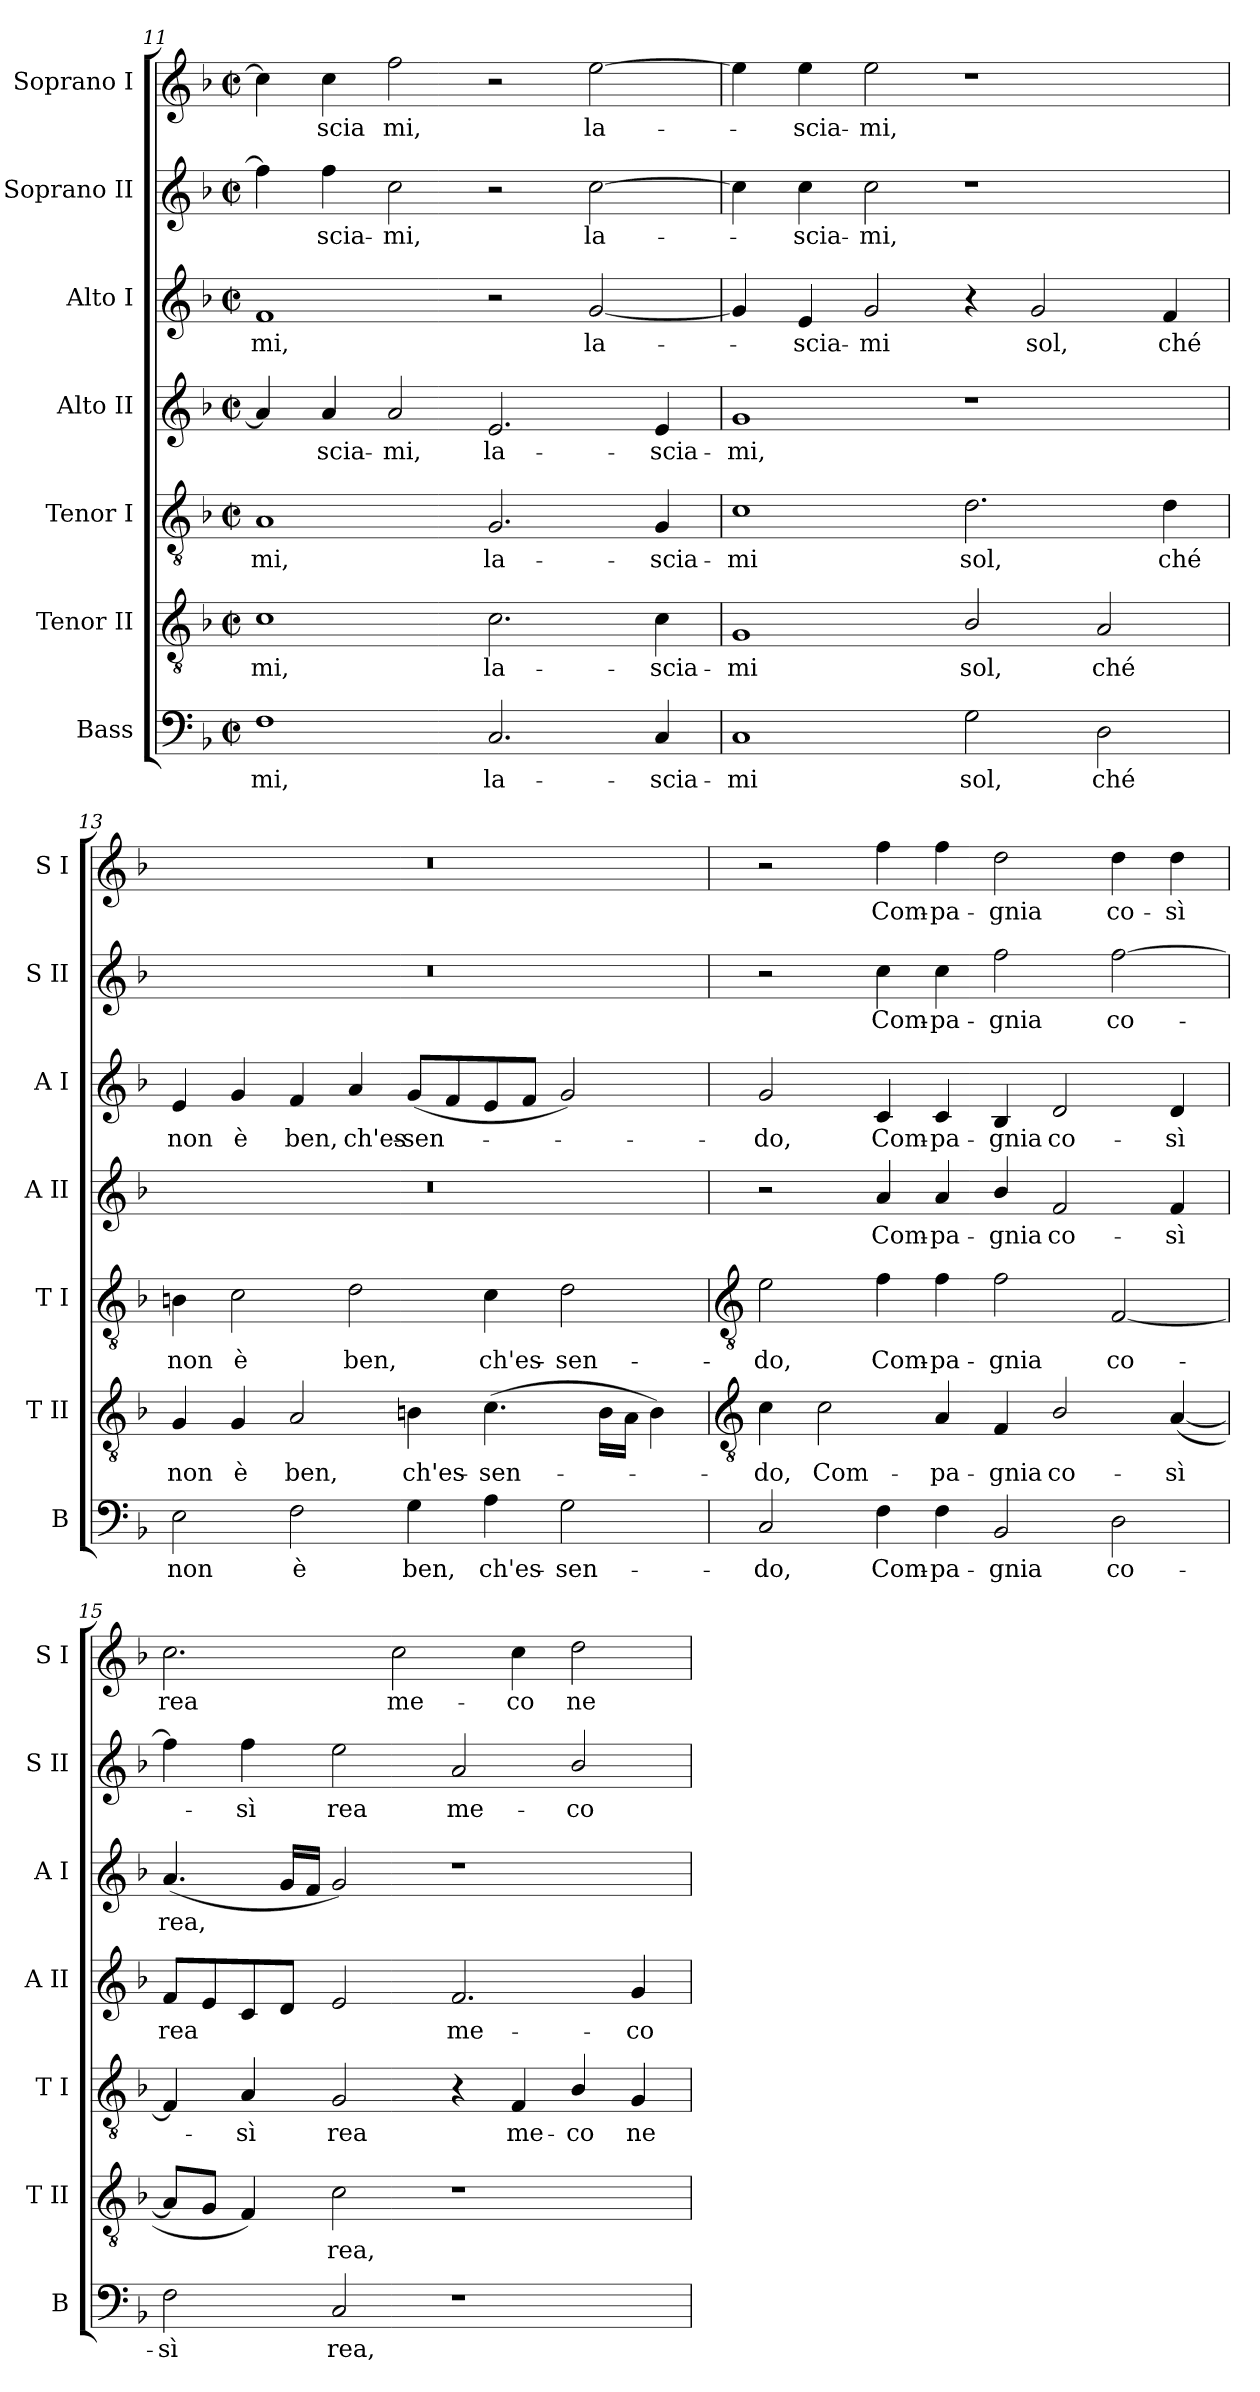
**kern	**text	**kern	**text	**kern	**text	**kern	**text	**kern	**text	**kern	**text	**kern	**text
*part7	*part7	*part6	*part6	*part5	*part5	*part4	*part4	*part3	*part3	*part2	*part2	*part1	*part1
*staff7	*staff7	*staff6	*staff6	*staff5	*staff5	*staff4	*staff4	*staff3	*staff3	*staff2	*staff2	*staff1	*staff1
*I"Bass	*	*I"Tenor II	*	*I"Tenor I	*	*I"Alto II	*	*I"Alto I	*	*I"Soprano II	*	*I"Soprano I	*
*I'B	*	*I'T II	*	*I'T I	*	*I'A II	*	*I'A I	*	*I'S II	*	*I'S I	*
*clefF4	*	*clefGv2	*	*clefGv2	*	*clefG2	*	*clefG2	*	*clefG2	*	*clefG2	*
*k[b-]	*	*k[b-]	*	*k[b-]	*	*k[b-]	*	*k[b-]	*	*k[b-]	*	*k[b-]	*
*F:	*	*F:	*	*F:	*	*F:	*	*F:	*	*F:	*	*F:	*
*M4/2	*	*M4/2	*	*M4/2	*	*M4/2	*	*M4/2	*	*M4/2	*	*M4/2	*
*met(c|)	*	*met(c|)	*	*met(c|)	*	*met(c|)	*	*met(c|)	*	*met(c|)	*	*met(c|)	*
=11	=11	=11	=11	=11	=11	=11	=11	=11	=11	=11	=11	=11	=11
!	!LO:LY:b	!	!LO:LY:b	!	!LO:LY:b	!	!	!	!LO:LY:b	!	!	!	!
1F	-mi,	1c	-mi,	1A	-mi,	4a]	.	1f	-mi,	4ff]	.	4cc]	.
!	!	!	!	!	!	!	!LO:LY:b	!	!	!	!LO:LY:b	!	!LO:LY:b
.	.	.	.	.	.	4a	scia-	.	.	4ff	scia-	4cc	scia
!	!	!	!	!	!	!	!LO:LY:b	!	!	!	!LO:LY:b	!	!LO:LY:b
.	.	.	.	.	.	2a	-mi,	.	.	2cc	-mi,	2ff	mi,
!	!LO:LY:b	!	!LO:LY:b	!	!LO:LY:b	!	!LO:LY:b	!	!	!	!	!	!
2.C	la-	2.c	la-	2.G	la-	2.e	la-	2r	.	2r	.	2r	.
!	!	!	!	!	!	!	!	!	!LO:LY:b	!	!LO:LY:b	!	!LO:LY:b
.	.	.	.	.	.	.	.	[2g	la-	[2cc	la-	[2ee	la-
!	!LO:LY:b	!	!LO:LY:b	!	!LO:LY:b	!	!LO:LY:b	!	!	!	!	!	!
4C	-scia-	4c	-scia-	4G	-scia-	4e	-scia-	.	.	.	.	.	.
=12	=12	=12	=12	=12	=12	=12	=12	=12	=12	=12	=12	=12	=12
!	!LO:LY:b	!	!LO:LY:b	!	!LO:LY:b	!	!LO:LY:b	!	!	!	!	!	!
1C	-mi	1G	-mi	1c	-mi	1g	-mi,	4g]	.	4cc]	.	4ee]	.
!	!	!	!	!	!	!	!	!	!LO:LY:b	!	!LO:LY:b	!	!LO:LY:b
.	.	.	.	.	.	.	.	4e	scia-	4cc	scia-	4ee	scia-
!	!	!	!	!	!	!	!	!	!LO:LY:b	!	!LO:LY:b	!	!LO:LY:b
.	.	.	.	.	.	.	.	2g	-mi	2cc	-mi,	2ee	-mi,
!	!LO:LY:b	!	!LO:LY:b	!	!LO:LY:b	!	!	!	!	!	!	!	!
2G	sol,	2B-/	sol,	2.d	sol,	1r	.	4r	.	1r	.	1r	.
!	!	!	!	!	!	!	!	!	!LO:LY:b	!	!	!	!
.	.	.	.	.	.	.	.	2g	sol,	.	.	.	.
!	!LO:LY:b	!	!LO:LY:b	!	!	!	!	!	!	!	!	!	!
2D	ché	2A	ché	.	.	.	.	.	.	.	.	.	.
!	!	!	!	!	!LO:LY:b	!	!	!	!LO:LY:b	!	!	!	!
.	.	.	.	4d	ché	.	.	4f	ché	.	.	.	.
=13	=13	=13	=13	=13	=13	=13	=13	=13	=13	=13	=13	=13	=13
!	!LO:LY:b	!	!LO:LY:b	!	!LO:LY:b	!	!	!	!LO:LY:b	!	!	!	!
2E	non	4G	non	4Bn	non	0r	.	4e	non	0r	.	0r	.
!	!	!	!LO:LY:b	!	!LO:LY:b	!	!	!	!LO:LY:b	!	!	!	!
.	.	4G	è	2c	è	.	.	4g	è	.	.	.	.
!	!LO:LY:b	!	!LO:LY:b	!	!	!	!	!	!LO:LY:b	!	!	!	!
2F	è	2A	ben,	.	.	.	.	4f	ben,	.	.	.	.
!	!	!	!	!	!LO:LY:b	!	!	!	!LO:LY:b	!	!	!	!
.	.	.	.	2d	ben,	.	.	4a	ch'es-	.	.	.	.
!	!LO:LY:b	!	!LO:LY:b	!	!	!	!	!	!LO:LY:b	!	!	!	!
4G	ben,	4Bn	ch'es-	.	.	.	.	(<8gL	-sen-	.	.	.	.
.	.	.	.	.	.	.	.	8f	.	.	.	.	.
!	!LO:LY:b	!	!LO:LY:b	!	!LO:LY:b	!	!	!	!	!	!	!	!
4A	ch'es-	(>4.c	-sen-	4c	ch'es-	.	.	8e	.	.	.	.	.
.	.	.	.	.	.	.	.	8fJ	.	.	.	.	.
!	!LO:LY:b	!	!	!	!LO:LY:b	!	!	!	!	!	!	!	!
2G	-sen-	.	.	2d	-sen-	.	.	2g)	.	.	.	.	.
.	.	16B\LL	.	.	.	.	.	.	.	.	.	.	.
.	.	16A\JJ	.	.	.	.	.	.	.	.	.	.	.
.	.	4B)	.	.	.	.	.	.	.	.	.	.	.
!!LO:LB:g=z
=14	=14	=14	=14	=14	=14	=14	=14	=14	=14	=14	=14	=14	=14
*	*	*clefGv2	*	*clefGv2	*	*	*	*	*	*	*	*	*
!	!LO:LY:b	!	!LO:LY:b	!	!LO:LY:b	!	!	!	!LO:LY:b	!	!	!	!
2C	-do,	4c	do,	2e	-do,	2r	.	2g	do,	2r	.	2r	.
!	!	!	!LO:LY:b	!	!	!	!	!	!	!	!	!	!
.	.	2c	Com-	.	.	.	.	.	.	.	.	.	.
!	!LO:LY:b	!	!	!	!LO:LY:b	!	!LO:LY:b	!	!LO:LY:b	!	!LO:LY:b	!	!LO:LY:b
4F	Com-	.	.	4f	Com-	4a	Com-	4c	Com-	4cc	Com-	4ff	Com-
!	!LO:LY:b	!	!LO:LY:b	!	!LO:LY:b	!	!LO:LY:b	!	!LO:LY:b	!	!LO:LY:b	!	!LO:LY:b
4F	-pa-	4A	-pa-	4f	-pa-	4a	-pa-	4c	-pa-	4cc	-pa-	4ff	-pa-
!	!LO:LY:b	!	!LO:LY:b	!	!LO:LY:b	!	!LO:LY:b	!	!LO:LY:b	!	!LO:LY:b	!	!LO:LY:b
2BB-	-gnia	4F	-gnia	2f	-gnia	4b-/	-gnia	4B-	-gnia	2ff	-gnia	2dd	-gnia
!	!	!	!LO:LY:b	!	!	!	!LO:LY:b	!	!LO:LY:b	!	!	!	!
.	.	2B-/	co-	.	.	2f	co-	2d	co-	.	.	.	.
!	!LO:LY:b	!	!	!	!LO:LY:b	!	!	!	!	!	!LO:LY:b	!	!LO:LY:b
2D	co-	.	.	[2F	co-	.	.	.	.	[2ff	co-	4dd	co-
!	!	!	!LO:LY:b	!	!	!	!LO:LY:b	!	!LO:LY:b	!	!	!	!LO:LY:b
.	.	(<[4A	-sì	.	.	4f	-sì	4d	-sì	.	.	4dd	-sì
=15	=15	=15	=15	=15	=15	=15	=15	=15	=15	=15	=15	=15	=15
!	!LO:LY:b	!	!	!	!	!	!LO:LY:b	!	!LO:LY:b	!	!	!	!LO:LY:b
2F	-sì	8AL]	.	4F]	.	8fL	rea	(<4.a	rea,	4ff]	.	2.cc	rea
.	.	8GJ	.	.	.	8e	.	.	.	.	.	.	.
!	!	!	!	!	!LO:LY:b	!	!	!	!	!	!LO:LY:b	!	!
.	.	4F)	.	4A	sì	8c	.	.	.	4ff	sì	.	.
.	.	.	.	.	.	8dJ	.	16gLL	.	.	.	.	.
.	.	.	.	.	.	.	.	16fJJ	.	.	.	.	.
!	!LO:LY:b	!	!LO:LY:b	!	!LO:LY:b	!	!	!	!	!	!LO:LY:b	!	!
2C	rea,	2c	rea,	2G	rea	2e	.	2g)	.	2ee	rea	.	.
!	!	!	!	!	!	!	!	!	!	!	!	!	!LO:LY:b
.	.	.	.	.	.	.	.	.	.	.	.	2cc	me-
!	!	!	!	!	!	!	!LO:LY:b	!	!	!	!LO:LY:b	!	!
1r	.	1r	.	4r	.	2.f	me-	1r	.	2a	me-	.	.
!	!	!	!	!	!LO:LY:b	!	!	!	!	!	!	!	!LO:LY:b
.	.	.	.	4F	me-	.	.	.	.	.	.	4cc	-co
!	!	!	!	!	!LO:LY:b	!	!	!	!	!	!LO:LY:b	!	!LO:LY:b
.	.	.	.	4B-/	-co	.	.	.	.	2b-/	-co	2dd	ne
!	!	!	!	!	!LO:LY:b	!	!LO:LY:b	!	!	!	!	!	!
.	.	.	.	4G	ne	4g	-co	.	.	.	.	.	.
=	=	=	=	=	=	=	=	=	=	=	=	=	=
*-	*-	*-	*-	*-	*-	*-	*-	*-	*-	*-	*-	*-	*-
